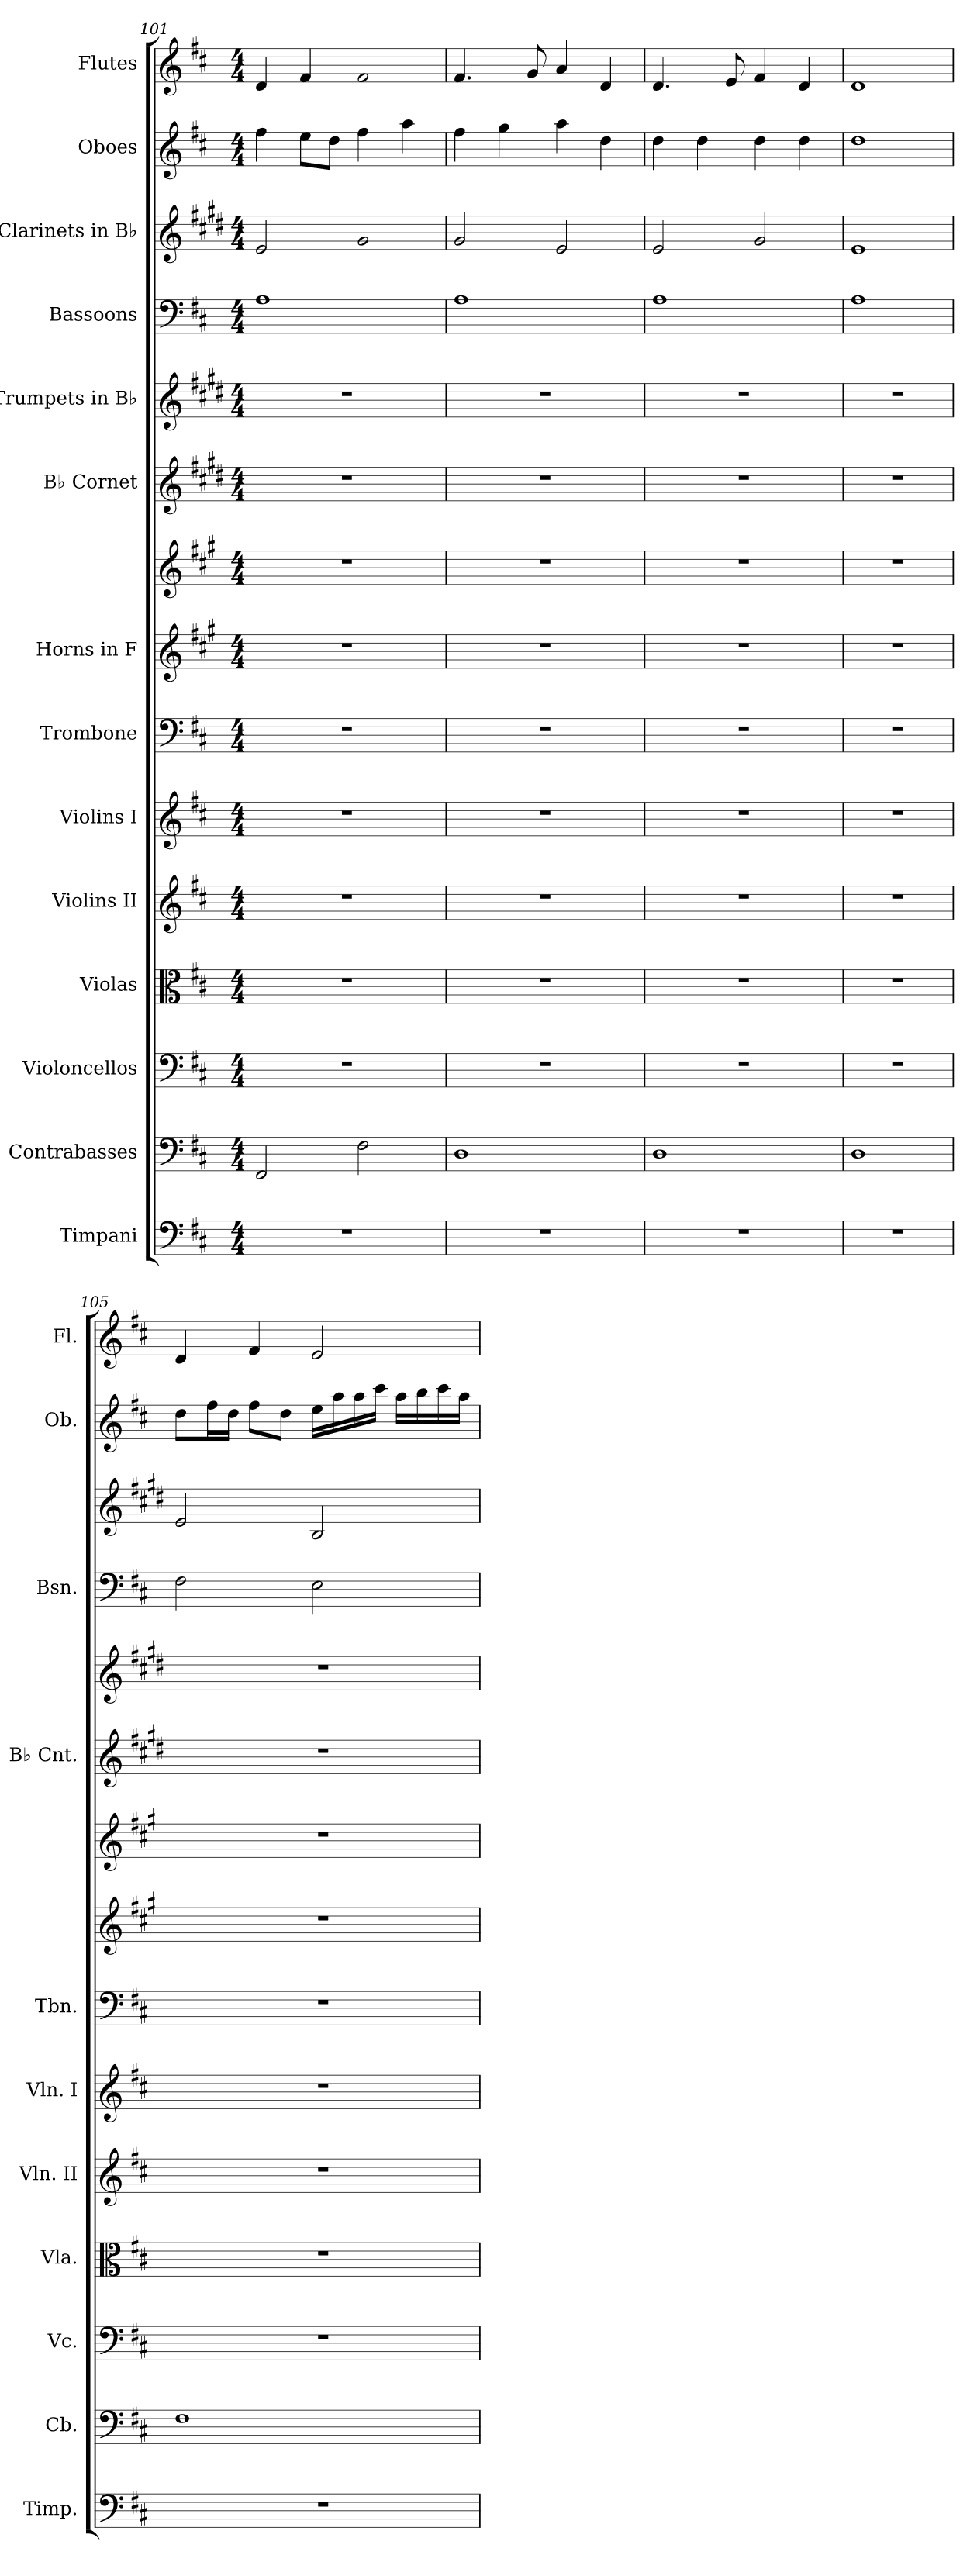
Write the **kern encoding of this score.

**kern	**kern	**kern	**kern	**kern	**kern	**kern	**kern	**kern	**kern	**kern	**kern	**kern	**kern	**kern
*part14	*part13	*part12	*part11	*part10	*part9	*part8	*part7	*part7	*part6	*part5	*part4	*part3	*part2	*part1
*staff15	*staff14	*staff13	*staff12	*staff11	*staff10	*staff9	*staff8	*staff7	*staff6	*staff5	*staff4	*staff3	*staff2	*staff1
*I"Timpani	*I"Contrabasses	*I"Violoncellos	*I"Violas	*I"Violins II	*I"Violins I	*I"Trombone	*I"Horns in F	*	*I"B♭ Cornet	*I"Trumpets in B♭	*I"Bassoons	*I"Clarinets in B♭	*I"Oboes	*I"Flutes
*I'Timp.	*I'Cb.	*I'Vc.	*I'Vla.	*I'Vln. II	*I'Vln. I	*I'Tbn.	*	*	*I'B♭ Cnt.	*	*I'Bsn.	*	*I'Ob.	*I'Fl.
!!LO:PB:g=z
*clefF4	*clefF4	*clefF4	*clefC3	*clefG2	*clefG2	*clefF4	*clefG2	*clefG2	*clefG2	*clefG2	*clefF4	*clefG2	*clefG2	*clefG2
*	*ITrd7c12	*	*	*	*	*	*ITrd4c7	*ITrd4c7	*ITrd1c2	*ITrd1c2	*	*ITrd1c2	*	*
*k[f#c#]	*k[f#c#]	*k[f#c#]	*k[f#c#]	*k[f#c#]	*k[f#c#]	*k[f#c#]	*k[f#c#]	*k[f#c#]	*k[f#c#]	*k[f#c#]	*k[f#c#]	*k[f#c#]	*k[f#c#]	*k[f#c#]
*M4/4	*M4/4	*M4/4	*M4/4	*M4/4	*M4/4	*M4/4	*M4/4	*M4/4	*M4/4	*M4/4	*M4/4	*M4/4	*M4/4	*M4/4
=101	=101	=101	=101	=101	=101	=101	=101	=101	=101	=101	=101	=101	=101	=101
1r	2FFF#/	1r	1r	1r	1r	1r	1r	1r	1r	1r	1A	2d/	4ff#\	4d/
.	.	.	.	.	.	.	.	.	.	.	.	.	8ee\L	4f#/
.	.	.	.	.	.	.	.	.	.	.	.	.	8dd\J	.
.	2FF#\	.	.	.	.	.	.	.	.	.	.	2f#/	4ff#\	2f#/
.	.	.	.	.	.	.	.	.	.	.	.	.	4aa\	.
=102	=102	=102	=102	=102	=102	=102	=102	=102	=102	=102	=102	=102	=102	=102
1r	1DD	1r	1r	1r	1r	1r	1r	1r	1r	1r	1A	2f#/	4ff#\	4.f#/
.	.	.	.	.	.	.	.	.	.	.	.	.	4gg\	.
.	.	.	.	.	.	.	.	.	.	.	.	.	.	8g/
.	.	.	.	.	.	.	.	.	.	.	.	2d/	4aa\	4a/
.	.	.	.	.	.	.	.	.	.	.	.	.	4dd\	4d/
=103	=103	=103	=103	=103	=103	=103	=103	=103	=103	=103	=103	=103	=103	=103
1r	1DD	1r	1r	1r	1r	1r	1r	1r	1r	1r	1A	2d/	4dd\	4.d/
.	.	.	.	.	.	.	.	.	.	.	.	.	4dd\	.
.	.	.	.	.	.	.	.	.	.	.	.	.	.	8e/
.	.	.	.	.	.	.	.	.	.	.	.	2f#/	4dd\	4f#/
.	.	.	.	.	.	.	.	.	.	.	.	.	4dd\	4d/
=104	=104	=104	=104	=104	=104	=104	=104	=104	=104	=104	=104	=104	=104	=104
1r	1DD	1r	1r	1r	1r	1r	1r	1r	1r	1r	1A	1d	1dd	1d
=105	=105	=105	=105	=105	=105	=105	=105	=105	=105	=105	=105	=105	=105	=105
1r	1FF#	1r	1r	1r	1r	1r	1r	1r	1r	1r	2F#\	2d/	8dd\L	4d/
.	.	.	.	.	.	.	.	.	.	.	.	.	16ff#\L	.
.	.	.	.	.	.	.	.	.	.	.	.	.	16dd\JJ	.
.	.	.	.	.	.	.	.	.	.	.	.	.	8ff#\L	4f#/
.	.	.	.	.	.	.	.	.	.	.	.	.	8dd\J	.
.	.	.	.	.	.	.	.	.	.	.	2E\	2A/	16ee\LL	2e/
.	.	.	.	.	.	.	.	.	.	.	.	.	16aa\	.
.	.	.	.	.	.	.	.	.	.	.	.	.	16aa\	.
.	.	.	.	.	.	.	.	.	.	.	.	.	16ccc#\JJ	.
.	.	.	.	.	.	.	.	.	.	.	.	.	16aa\LL	.
.	.	.	.	.	.	.	.	.	.	.	.	.	16bb\	.
.	.	.	.	.	.	.	.	.	.	.	.	.	16ccc#\	.
.	.	.	.	.	.	.	.	.	.	.	.	.	16aa\JJ	.
=	=	=	=	=	=	=	=	=	=	=	=	=	=	=
*-	*-	*-	*-	*-	*-	*-	*-	*-	*-	*-	*-	*-	*-	*-
